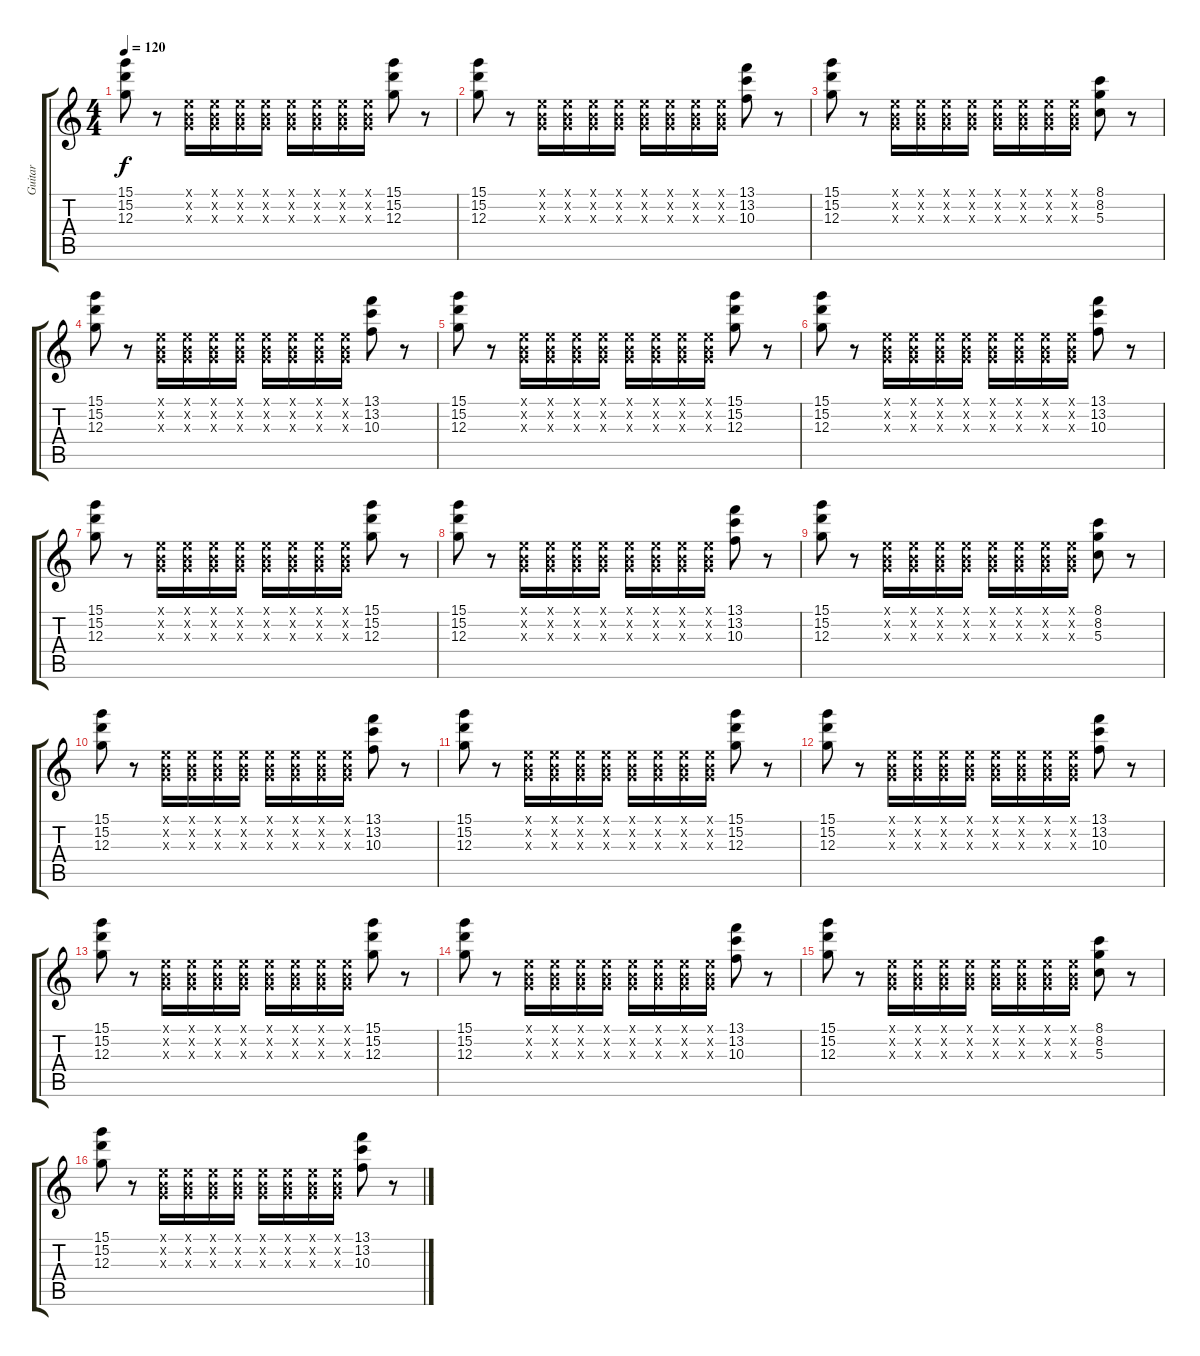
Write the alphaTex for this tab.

\track ("Guitar" "Guitar") {instrument electricguitarclean}
\staff {score tabs}
\tuning (E4 B3 G3 D3 A2 E2) {hide}
\ts (4 4)
\tempo 120
\clef g2
\ks c
(15.1 15.2 12.3).8{dy f} r.8 (0.1{x} 0.2{x} 0.3{x}).16 (0.1{x} 0.2{x} 0.3{x}).16 (0.1{x} 0.2{x} 0.3{x}).16 (0.1{x} 0.2{x} 0.3{x}).16 (0.1{x} 0.2{x} 0.3{x}).16 (0.1{x} 0.2{x} 0.3{x}).16 (0.1{x} 0.2{x} 0.3{x}).16 (0.1{x} 0.2{x} 0.3{x}).16 (15.1 15.2 12.3).8 r.8 |
(15.1 15.2 12.3).8 r.8 (0.1{x} 0.2{x} 0.3{x}).16 (0.1{x} 0.2{x} 0.3{x}).16 (0.1{x} 0.2{x} 0.3{x}).16 (0.1{x} 0.2{x} 0.3{x}).16 (0.1{x} 0.2{x} 0.3{x}).16 (0.1{x} 0.2{x} 0.3{x}).16 (0.1{x} 0.2{x} 0.3{x}).16 (0.1{x} 0.2{x} 0.3{x}).16 (13.1 13.2 10.3).8 r.8 |
(15.1 15.2 12.3).8 r.8 (0.1{x} 0.2{x} 0.3{x}).16 (0.1{x} 0.2{x} 0.3{x}).16 (0.1{x} 0.2{x} 0.3{x}).16 (0.1{x} 0.2{x} 0.3{x}).16 (0.1{x} 0.2{x} 0.3{x}).16 (0.1{x} 0.2{x} 0.3{x}).16 (0.1{x} 0.2{x} 0.3{x}).16 (0.1{x} 0.2{x} 0.3{x}).16 (8.1 8.2 5.3).8 r.8 |
(15.1 15.2 12.3).8 r.8 (0.1{x} 0.2{x} 0.3{x}).16 (0.1{x} 0.2{x} 0.3{x}).16 (0.1{x} 0.2{x} 0.3{x}).16 (0.1{x} 0.2{x} 0.3{x}).16 (0.1{x} 0.2{x} 0.3{x}).16 (0.1{x} 0.2{x} 0.3{x}).16 (0.1{x} 0.2{x} 0.3{x}).16 (0.1{x} 0.2{x} 0.3{x}).16 (13.1 13.2 10.3).8 r.8 |
(15.1 15.2 12.3).8 r.8 (0.1{x} 0.2{x} 0.3{x}).16 (0.1{x} 0.2{x} 0.3{x}).16 (0.1{x} 0.2{x} 0.3{x}).16 (0.1{x} 0.2{x} 0.3{x}).16 (0.1{x} 0.2{x} 0.3{x}).16 (0.1{x} 0.2{x} 0.3{x}).16 (0.1{x} 0.2{x} 0.3{x}).16 (0.1{x} 0.2{x} 0.3{x}).16 (15.1 15.2 12.3).8 r.8 |
(15.1 15.2 12.3).8 r.8 (0.1{x} 0.2{x} 0.3{x}).16 (0.1{x} 0.2{x} 0.3{x}).16 (0.1{x} 0.2{x} 0.3{x}).16 (0.1{x} 0.2{x} 0.3{x}).16 (0.1{x} 0.2{x} 0.3{x}).16 (0.1{x} 0.2{x} 0.3{x}).16 (0.1{x} 0.2{x} 0.3{x}).16 (0.1{x} 0.2{x} 0.3{x}).16 (13.1 13.2 10.3).8 r.8 |
(15.1 15.2 12.3).8 r.8 (0.1{x} 0.2{x} 0.3{x}).16 (0.1{x} 0.2{x} 0.3{x}).16 (0.1{x} 0.2{x} 0.3{x}).16 (0.1{x} 0.2{x} 0.3{x}).16 (0.1{x} 0.2{x} 0.3{x}).16 (0.1{x} 0.2{x} 0.3{x}).16 (0.1{x} 0.2{x} 0.3{x}).16 (0.1{x} 0.2{x} 0.3{x}).16 (15.1 15.2 12.3).8 r.8 |
(15.1 15.2 12.3).8 r.8 (0.1{x} 0.2{x} 0.3{x}).16 (0.1{x} 0.2{x} 0.3{x}).16 (0.1{x} 0.2{x} 0.3{x}).16 (0.1{x} 0.2{x} 0.3{x}).16 (0.1{x} 0.2{x} 0.3{x}).16 (0.1{x} 0.2{x} 0.3{x}).16 (0.1{x} 0.2{x} 0.3{x}).16 (0.1{x} 0.2{x} 0.3{x}).16 (13.1 13.2 10.3).8 r.8 |
(15.1 15.2 12.3).8 r.8 (0.1{x} 0.2{x} 0.3{x}).16 (0.1{x} 0.2{x} 0.3{x}).16 (0.1{x} 0.2{x} 0.3{x}).16 (0.1{x} 0.2{x} 0.3{x}).16 (0.1{x} 0.2{x} 0.3{x}).16 (0.1{x} 0.2{x} 0.3{x}).16 (0.1{x} 0.2{x} 0.3{x}).16 (0.1{x} 0.2{x} 0.3{x}).16 (8.1 8.2 5.3).8 r.8 |
(15.1 15.2 12.3).8 r.8 (0.1{x} 0.2{x} 0.3{x}).16 (0.1{x} 0.2{x} 0.3{x}).16 (0.1{x} 0.2{x} 0.3{x}).16 (0.1{x} 0.2{x} 0.3{x}).16 (0.1{x} 0.2{x} 0.3{x}).16 (0.1{x} 0.2{x} 0.3{x}).16 (0.1{x} 0.2{x} 0.3{x}).16 (0.1{x} 0.2{x} 0.3{x}).16 (13.1 13.2 10.3).8 r.8 |
(15.1 15.2 12.3).8 r.8 (0.1{x} 0.2{x} 0.3{x}).16 (0.1{x} 0.2{x} 0.3{x}).16 (0.1{x} 0.2{x} 0.3{x}).16 (0.1{x} 0.2{x} 0.3{x}).16 (0.1{x} 0.2{x} 0.3{x}).16 (0.1{x} 0.2{x} 0.3{x}).16 (0.1{x} 0.2{x} 0.3{x}).16 (0.1{x} 0.2{x} 0.3{x}).16 (15.1 15.2 12.3).8 r.8 |
(15.1 15.2 12.3).8 r.8 (0.1{x} 0.2{x} 0.3{x}).16 (0.1{x} 0.2{x} 0.3{x}).16 (0.1{x} 0.2{x} 0.3{x}).16 (0.1{x} 0.2{x} 0.3{x}).16 (0.1{x} 0.2{x} 0.3{x}).16 (0.1{x} 0.2{x} 0.3{x}).16 (0.1{x} 0.2{x} 0.3{x}).16 (0.1{x} 0.2{x} 0.3{x}).16 (13.1 13.2 10.3).8 r.8 |
(15.1 15.2 12.3).8 r.8 (0.1{x} 0.2{x} 0.3{x}).16 (0.1{x} 0.2{x} 0.3{x}).16 (0.1{x} 0.2{x} 0.3{x}).16 (0.1{x} 0.2{x} 0.3{x}).16 (0.1{x} 0.2{x} 0.3{x}).16 (0.1{x} 0.2{x} 0.3{x}).16 (0.1{x} 0.2{x} 0.3{x}).16 (0.1{x} 0.2{x} 0.3{x}).16 (15.1 15.2 12.3).8 r.8 |
(15.1 15.2 12.3).8 r.8 (0.1{x} 0.2{x} 0.3{x}).16 (0.1{x} 0.2{x} 0.3{x}).16 (0.1{x} 0.2{x} 0.3{x}).16 (0.1{x} 0.2{x} 0.3{x}).16 (0.1{x} 0.2{x} 0.3{x}).16 (0.1{x} 0.2{x} 0.3{x}).16 (0.1{x} 0.2{x} 0.3{x}).16 (0.1{x} 0.2{x} 0.3{x}).16 (13.1 13.2 10.3).8 r.8 |
(15.1 15.2 12.3).8 r.8 (0.1{x} 0.2{x} 0.3{x}).16 (0.1{x} 0.2{x} 0.3{x}).16 (0.1{x} 0.2{x} 0.3{x}).16 (0.1{x} 0.2{x} 0.3{x}).16 (0.1{x} 0.2{x} 0.3{x}).16 (0.1{x} 0.2{x} 0.3{x}).16 (0.1{x} 0.2{x} 0.3{x}).16 (0.1{x} 0.2{x} 0.3{x}).16 (8.1 8.2 5.3).8 r.8 |
(15.1 15.2 12.3).8 r.8 (0.1{x} 0.2{x} 0.3{x}).16 (0.1{x} 0.2{x} 0.3{x}).16 (0.1{x} 0.2{x} 0.3{x}).16 (0.1{x} 0.2{x} 0.3{x}).16 (0.1{x} 0.2{x} 0.3{x}).16 (0.1{x} 0.2{x} 0.3{x}).16 (0.1{x} 0.2{x} 0.3{x}).16 (0.1{x} 0.2{x} 0.3{x}).16 (13.1 13.2 10.3).8 r.8
